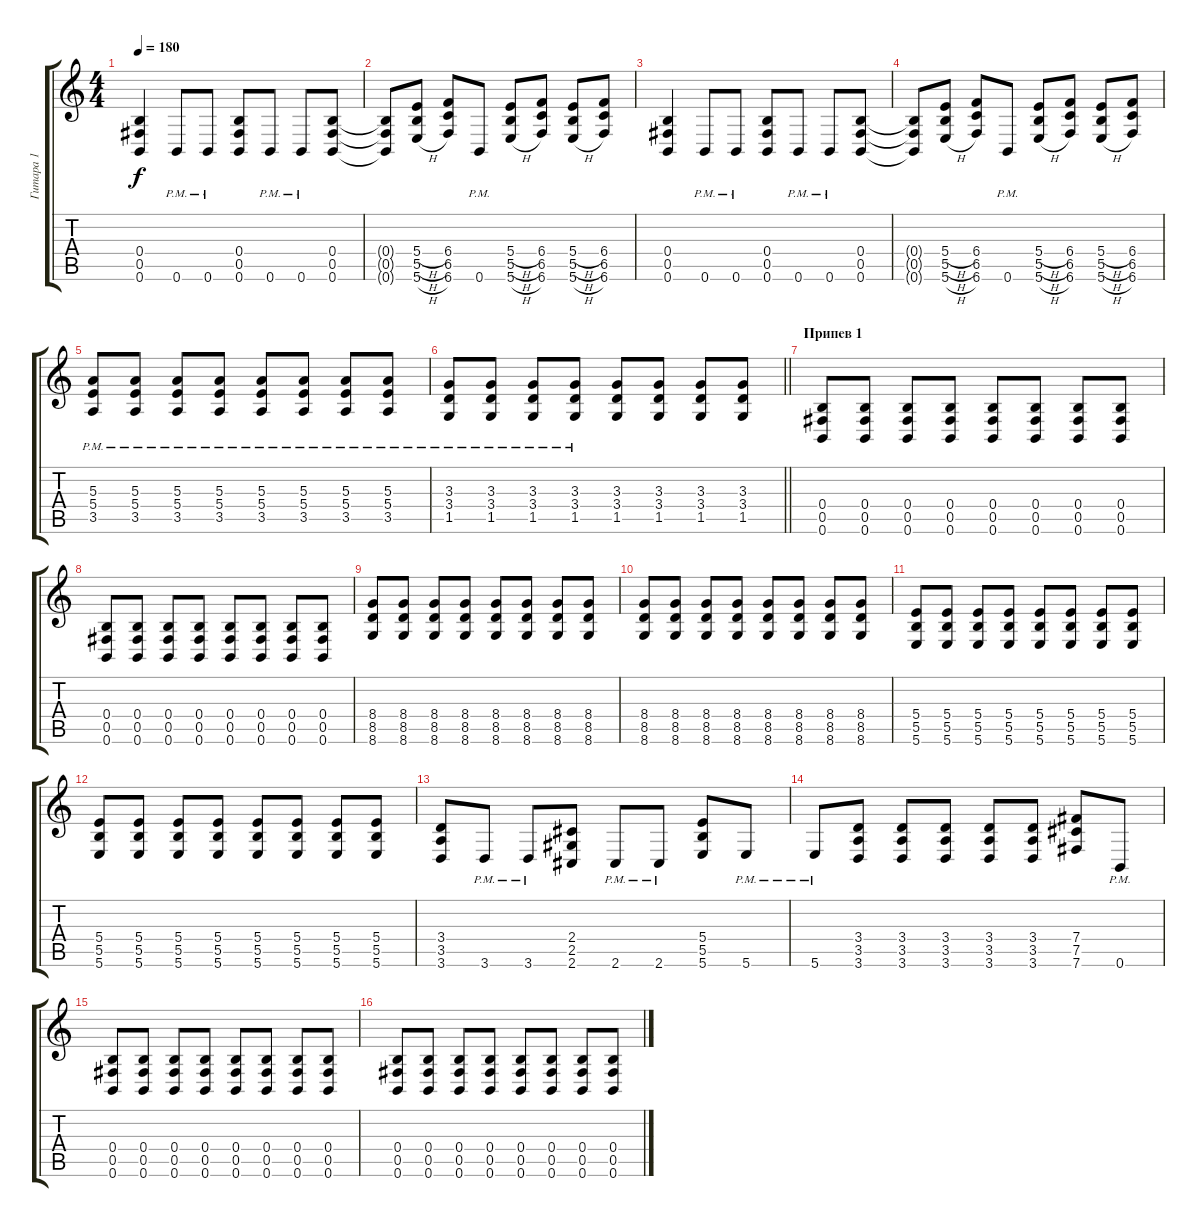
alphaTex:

\track ("Гитара 1" "Гитара 1") {instrument distortionguitar}
\staff {score tabs}
\tuning (Db4 Ab3 E3 B2 Gb2 B1) {hide}
\ts (4 4)
\tempo 180
\clef g2
\ks c
(0.4 0.5 0.6).4{dy f} 0.6{pm}.8 0.6{pm}.8 (0.4 0.5 0.6).8 0.6{pm}.8 0.6{pm}.8 (0.4 0.5 0.6).8 |
(0.4{t} 0.5{t} 0.6{t}).8 (5.4{h} 5.5{h} 5.6{h}).8 (6.4 6.5 6.6).8 0.6{pm}.8 (5.4{h} 5.5{h} 5.6{h}).8 (6.4 6.5 6.6).8 (5.4{h} 5.5{h} 5.6{h}).8 (6.4 6.5 6.6).8 |
(0.4 0.5 0.6).4 0.6{pm}.8 0.6{pm}.8 (0.4 0.5 0.6).8 0.6{pm}.8 0.6{pm}.8 (0.4 0.5 0.6).8 |
(0.4{t} 0.5{t} 0.6{t}).8 (5.4{h} 5.5{h} 5.6{h}).8 (6.4 6.5 6.6).8 0.6{pm}.8 (5.4{h} 5.5{h} 5.6{h}).8 (6.4 6.5 6.6).8 (5.4{h} 5.5{h} 5.6{h}).8 (6.4 6.5 6.6).8 |
(5.3{pm} 5.4{pm} 3.5{pm}).8 (5.3{pm} 5.4{pm} 3.5{pm}).8 (5.3{pm} 5.4{pm} 3.5{pm}).8 (5.3{pm} 5.4{pm} 3.5{pm}).8 (5.3{pm} 5.4{pm} 3.5{pm}).8 (5.3{pm} 5.4{pm} 3.5{pm}).8 (5.3{pm} 5.4{pm} 3.5{pm}).8 (5.3{pm} 5.4{pm} 3.5{pm}).8 |
\barLineRight lightlight
(3.3{pm} 3.4{pm} 1.5{pm}).8 (3.3{pm} 3.4{pm} 1.5{pm}).8 (3.3{pm} 3.4{pm} 1.5{pm}).8 (3.3{pm} 3.4{pm} 1.5{pm}).8 (3.3 3.4 1.5).8 (3.3 3.4 1.5).8 (3.3 3.4 1.5).8 (3.3 3.4 1.5).8 |
\section ("" "Припев 1")
(0.4 0.5 0.6).8 (0.4 0.5 0.6).8 (0.4 0.5 0.6).8 (0.4 0.5 0.6).8 (0.4 0.5 0.6).8 (0.4 0.5 0.6).8 (0.4 0.5 0.6).8 (0.4 0.5 0.6).8 |
(0.4 0.5 0.6).8 (0.4 0.5 0.6).8 (0.4 0.5 0.6).8 (0.4 0.5 0.6).8 (0.4 0.5 0.6).8 (0.4 0.5 0.6).8 (0.4 0.5 0.6).8 (0.4 0.5 0.6).8 |
(8.4 8.5 8.6).8 (8.4 8.5 8.6).8 (8.4 8.5 8.6).8 (8.4 8.5 8.6).8 (8.4 8.5 8.6).8 (8.4 8.5 8.6).8 (8.4 8.5 8.6).8 (8.4 8.5 8.6).8 |
(8.4 8.5 8.6).8 (8.4 8.5 8.6).8 (8.4 8.5 8.6).8 (8.4 8.5 8.6).8 (8.4 8.5 8.6).8 (8.4 8.5 8.6).8 (8.4 8.5 8.6).8 (8.4 8.5 8.6).8 |
(5.4 5.5 5.6).8 (5.4 5.5 5.6).8 (5.4 5.5 5.6).8 (5.4 5.5 5.6).8 (5.4 5.5 5.6).8 (5.4 5.5 5.6).8 (5.4 5.5 5.6).8 (5.4 5.5 5.6).8 |
(5.4 5.5 5.6).8 (5.4 5.5 5.6).8 (5.4 5.5 5.6).8 (5.4 5.5 5.6).8 (5.4 5.5 5.6).8 (5.4 5.5 5.6).8 (5.4 5.5 5.6).8 (5.4 5.5 5.6).8 |
(3.4 3.5 3.6).8 3.6{pm}.8 3.6{pm}.8 (2.4 2.5 2.6).8 2.6{pm}.8 2.6{pm}.8 (5.4 5.5 5.6).8 5.6{pm}.8 |
5.6{pm}.8 (3.4 3.5 3.6).8 (3.4 3.5 3.6).8 (3.4 3.5 3.6).8 (3.4 3.5 3.6).8 (3.4 3.5 3.6).8 (7.4 7.5 7.6).8 0.6{pm}.8 |
(0.4 0.5 0.6).8 (0.4 0.5 0.6).8 (0.4 0.5 0.6).8 (0.4 0.5 0.6).8 (0.4 0.5 0.6).8 (0.4 0.5 0.6).8 (0.4 0.5 0.6).8 (0.4 0.5 0.6).8 |
(0.4 0.5 0.6).8 (0.4 0.5 0.6).8 (0.4 0.5 0.6).8 (0.4 0.5 0.6).8 (0.4 0.5 0.6).8 (0.4 0.5 0.6).8 (0.4 0.5 0.6).8 (0.4 0.5 0.6).8
